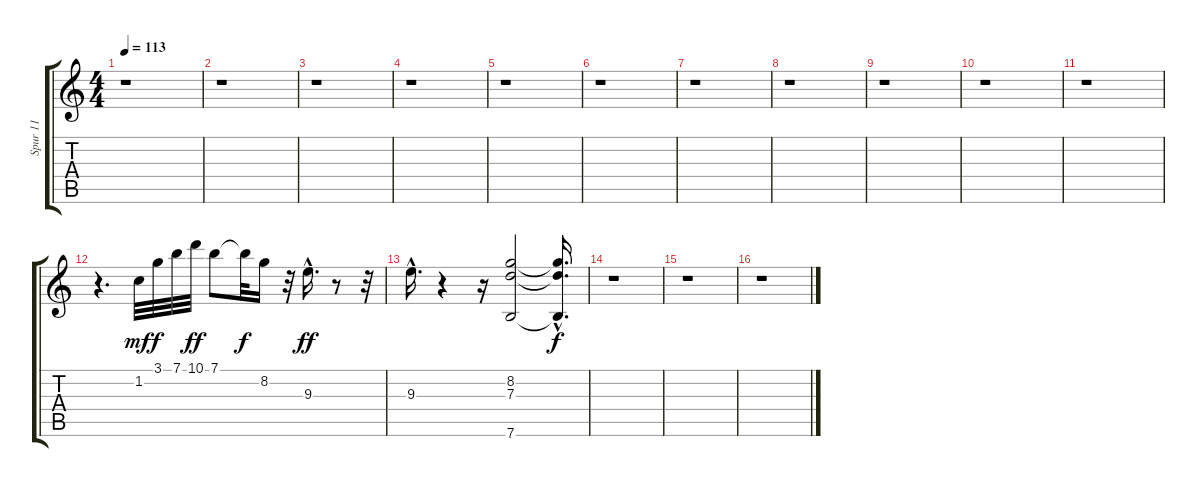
\track ("Spur 11" "Spur 11") {instrument acousticguitarnylon}
\staff {score tabs}
\tuning (E4 B3 G3 D3 A2 E2) {hide}
\ts (4 4)
\tempo 113
\clef g2
\ks c
r.1{dy f} |
r.1 |
r.1 |
r.1 |
r.1 |
r.1 |
r.1 |
r.1 |
r.1 |
r.1 |
r.1 |
r.4{d} 1.2.32{dy mf} 3.1.32{dy f} 7.1.32 10.1.32{dy ff} 7.1.8 7.1{t}.32{dy f} 8.2.16 r.32 9.3{hac}.16{d dy ff} r.8 r.32 |
9.3{hac}.16{d} r.4 r.16 (8.2 7.3 7.6).2 (8.2{hac t} 7.3{hac t} 7.6{hac t}).16{d dy f} |
r.1 |
r.1 |
r.1
